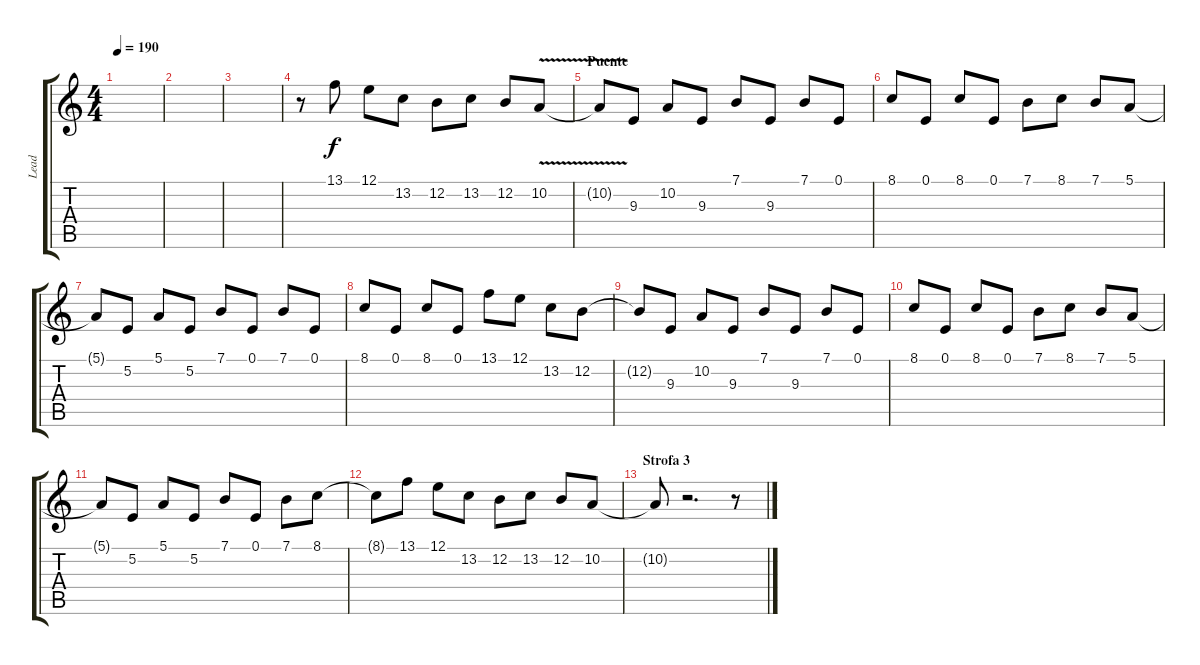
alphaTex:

\track ("Lead" "Lead") {instrument lead2sawtooth}
\staff {score tabs}
\tuning (E4 B3 G3 D3 A2 E2) {hide}
\ts (4 4)
\tempo 190
\clef g2
\ks c
|
|
|
r.8 13.1.8 12.1.8 13.2.8 12.2.8 13.2.8 12.2.8 10.2{v}.8 |
\section ("" "Puente")
10.2{t}.8 9.3.8 10.2.8 9.3.8 7.1.8 9.3.8 7.1.8 0.1.8 |
8.1.8 0.1.8 8.1.8 0.1.8 7.1.8 8.1.8 7.1.8 5.1.8 |
5.1{t}.8 5.2.8 5.1.8 5.2.8 7.1.8 0.1.8 7.1.8 0.1.8 |
8.1.8 0.1.8 8.1.8 0.1.8 13.1.8 12.1.8 13.2.8 12.2.8 |
12.2{t}.8 9.3.8 10.2.8 9.3.8 7.1.8 9.3.8 7.1.8 0.1.8 |
8.1.8 0.1.8 8.1.8 0.1.8 7.1.8 8.1.8 7.1.8 5.1.8 |
5.1{t}.8 5.2.8 5.1.8 5.2.8 7.1.8 0.1.8 7.1.8 8.1.8 |
8.1{t}.8 13.1.8 12.1.8 13.2.8 12.2.8 13.2.8 12.2.8 10.2.8 |
\section ("" "Strofa 3")
10.2{t}.8 r.2{d} r.8
